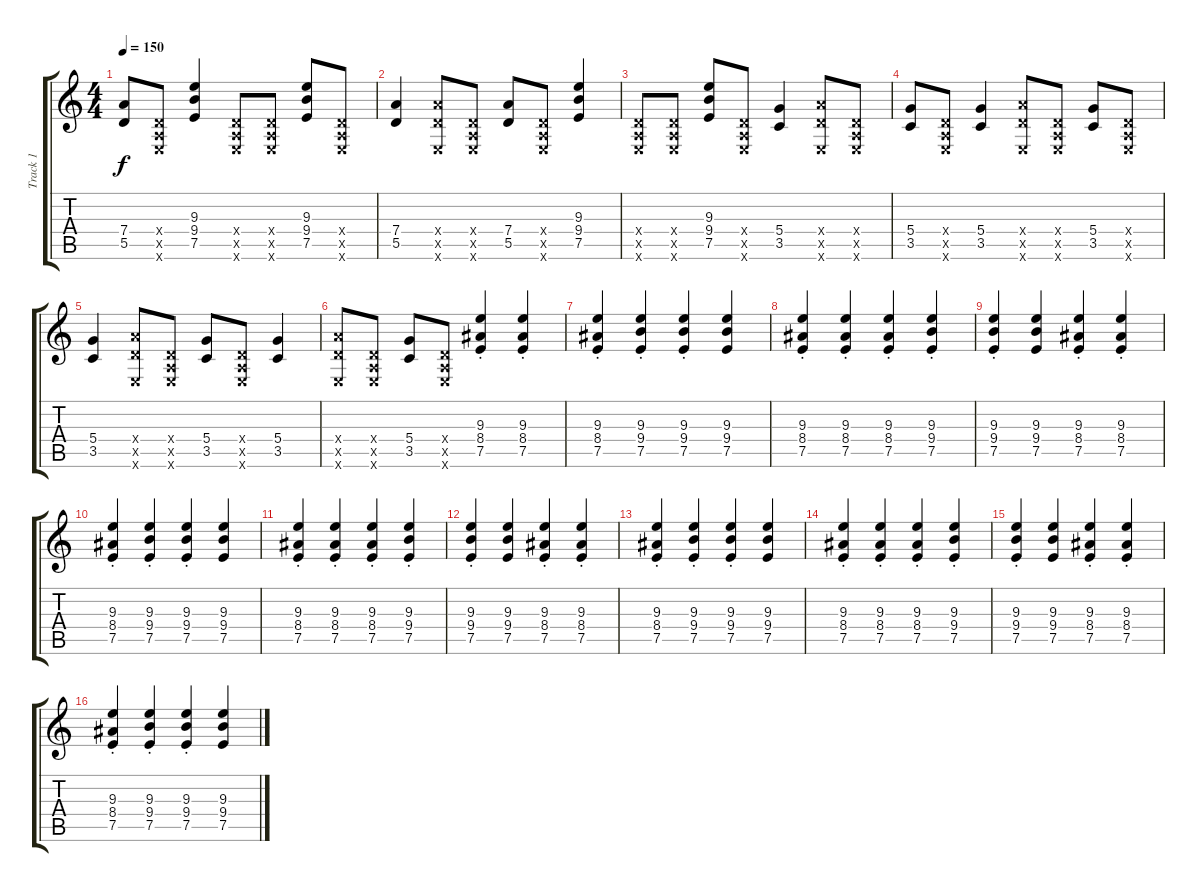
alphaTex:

\track ("Track 1" "Track 1") {instrument distortionguitar}
\staff {score tabs}
\tuning (E4 B3 G3 D3 A2 E2) {hide}
\ts (4 4)
\tempo 150
\clef g2
\ks c
(7.4 5.5).8{dy f} (0.4{x} 0.5{x} 0.6{x}).8 (9.3 9.4 7.5).4 (0.4{x} 0.5{x} 0.6{x}).8 (0.4{x} 0.5{x} 0.6{x}).8 (9.3 9.4 7.5).8 (0.4{x} 0.5{x} 0.6{x}).8 |
(7.4 5.5).4 (7.4{x} 5.5{x} 0.6{x}).8 (0.4{x} 0.5{x} 0.6{x}).8 (7.4 5.5).8 (0.4{x} 0.5{x} 0.6{x}).8 (9.3 9.4 7.5).4 |
(0.4{x} 0.5{x} 0.6{x}).8 (0.4{x} 0.5{x} 0.6{x}).8 (9.3 9.4 7.5).8 (0.4{x} 0.5{x} 0.6{x}).8 (5.4 3.5).4 (7.4{x} 5.5{x} 0.6{x}).8 (0.4{x} 0.5{x} 0.6{x}).8 |
(5.4 3.5).8 (0.4{x} 0.5{x} 0.6{x}).8 (5.4 3.5).4 (7.4{x} 5.5{x} 0.6{x}).8 (0.4{x} 0.5{x} 0.6{x}).8 (5.4 3.5).8 (0.4{x} 0.5{x} 0.6{x}).8 |
(5.4 3.5).4 (7.4{x} 5.5{x} 0.6{x}).8 (0.4{x} 0.5{x} 0.6{x}).8 (5.4 3.5).8 (0.4{x} 0.5{x} 0.6{x}).8 (5.4 3.5).4 |
(7.4{x} 5.5{x} 0.6{x}).8 (0.4{x} 0.5{x} 0.6{x}).8 (5.4 3.5).8 (0.4{x} 0.5{x} 0.6{x}).8 (9.3{st} 8.4{st} 7.5{st}).4 (9.3{st} 8.4{st} 7.5{st}).4 |
(9.3 8.4{st} 7.5{st}).4 (9.3{st} 9.4{st} 7.5{st}).4 (9.3{st} 9.4{st} 7.5{st}).4 (9.3 9.4 7.5).4 |
(9.3{st} 8.4{st} 7.5{st}).4 (9.3{st} 8.4{st} 7.5{st}).4 (9.3 8.4{st} 7.5{st}).4 (9.3{st} 9.4{st} 7.5{st}).4 |
(9.3{st} 9.4{st} 7.5{st}).4 (9.3 9.4 7.5).4 (9.3{st} 8.4{st} 7.5{st}).4 (9.3{st} 8.4{st} 7.5{st}).4 |
(9.3 8.4{st} 7.5{st}).4 (9.3{st} 9.4{st} 7.5{st}).4 (9.3{st} 9.4{st} 7.5{st}).4 (9.3 9.4 7.5).4 |
(9.3{st} 8.4{st} 7.5{st}).4 (9.3{st} 8.4{st} 7.5{st}).4 (9.3 8.4{st} 7.5{st}).4 (9.3{st} 9.4{st} 7.5{st}).4 |
(9.3{st} 9.4{st} 7.5{st}).4 (9.3 9.4 7.5).4 (9.3{st} 8.4{st} 7.5{st}).4 (9.3{st} 8.4{st} 7.5{st}).4 |
(9.3 8.4{st} 7.5{st}).4 (9.3{st} 9.4{st} 7.5{st}).4 (9.3{st} 9.4{st} 7.5{st}).4 (9.3 9.4 7.5).4 |
(9.3{st} 8.4{st} 7.5{st}).4 (9.3{st} 8.4{st} 7.5{st}).4 (9.3 8.4{st} 7.5{st}).4 (9.3{st} 9.4{st} 7.5{st}).4 |
(9.3{st} 9.4{st} 7.5{st}).4 (9.3 9.4 7.5).4 (9.3{st} 8.4{st} 7.5{st}).4 (9.3{st} 8.4{st} 7.5{st}).4 |
(9.3 8.4{st} 7.5{st}).4 (9.3{st} 9.4{st} 7.5{st}).4 (9.3{st} 9.4{st} 7.5{st}).4 (9.3 9.4 7.5).4
